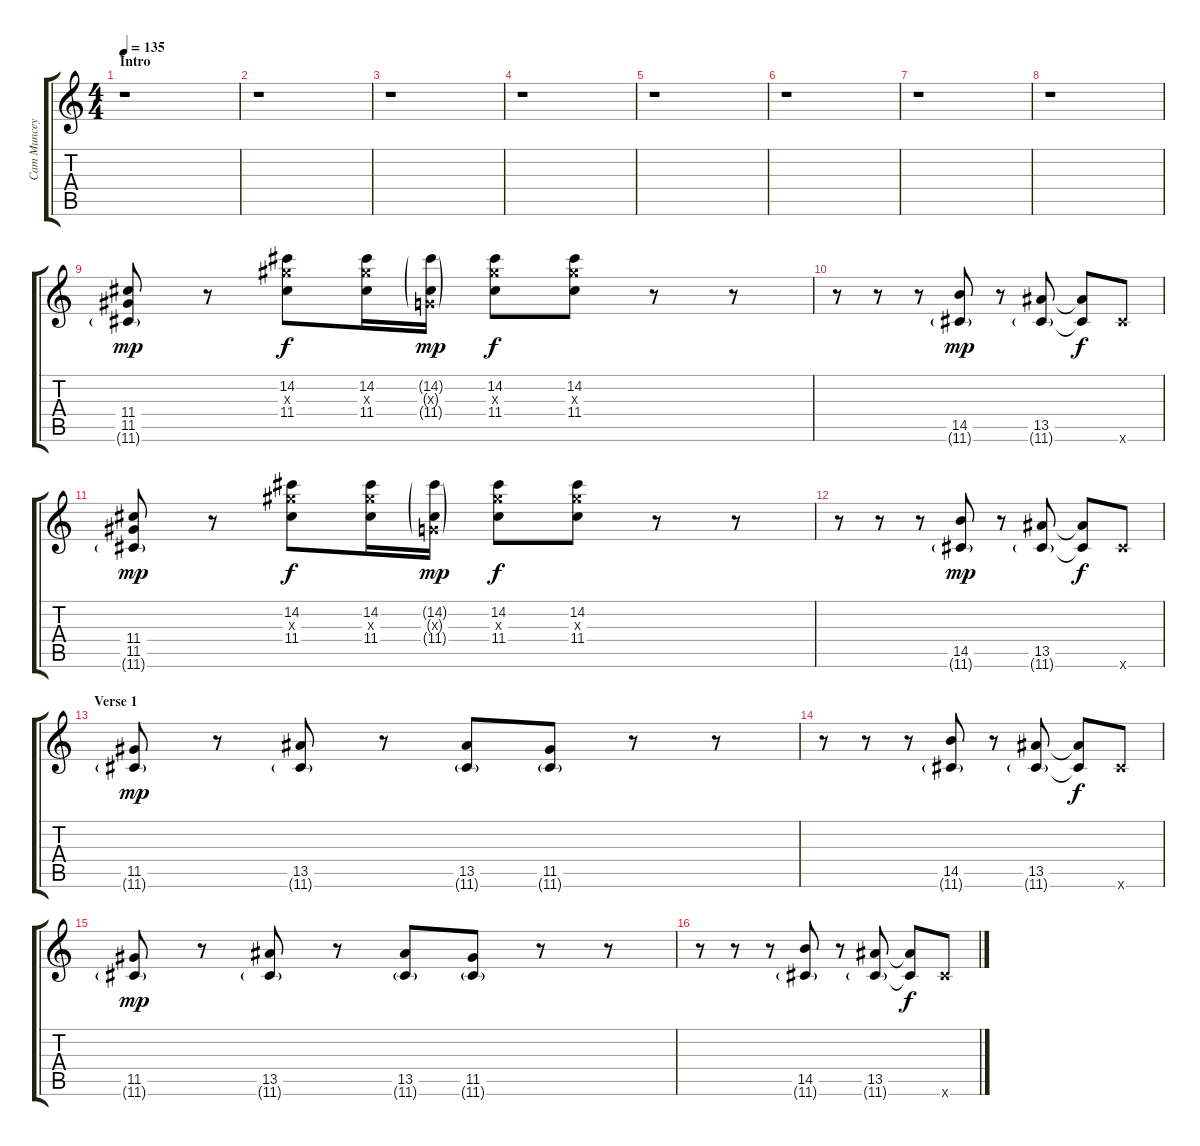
\track ("Cam Muncey - Guitar II" "Cam Muncey") {instrument overdrivenguitar}
\staff {score tabs}
\tuning (E4 B3 G3 D3 A2 D2) {hide}
\ts (4 4)
\section ("" "Intro")
\tempo 135
\clef g2
\ks c
r.1{dy mp instrument overdrivenguitar} |
r.1 |
r.1 |
r.1 |
r.1 |
r.1 |
r.1 |
r.1 |
(11.4 11.5 11.6{g}).8 r.8 (14.2 13.3{x} 11.4).8{dy f} (14.2 13.3{x} 11.4).16 (14.2{g} 0.3{g x} 11.4{g}).16{dy mp} (14.2 13.3{x} 11.4).8{dy f} (14.2 13.3{x} 11.4).8 r.8 r.8 |
r.8 r.8 r.8 (14.5 11.6{g}).8{dy mp} r.8 (13.5 11.6{g}).8 (13.5{t} 11.6{t}).8{dy f} 11.6{x}.8 |
(11.4 11.5 11.6{g}).8{dy mp} r.8 (14.2 13.3{x} 11.4).8{dy f} (14.2 13.3{x} 11.4).16 (14.2{g} 0.3{g x} 11.4{g}).16{dy mp} (14.2 13.3{x} 11.4).8{dy f} (14.2 13.3{x} 11.4).8 r.8 r.8 |
r.8 r.8 r.8 (14.5 11.6{g}).8{dy mp} r.8 (13.5 11.6{g}).8 (13.5{t} 11.6{t}).8{dy f} 11.6{x}.8 |
\section ("" "Verse 1")
(11.5 11.6{g}).8{dy mp} r.8 (13.5 11.6{g}).8 r.8 (13.5 11.6{g}).8 (11.5 11.6{g}).8 r.8 r.8 |
r.8 r.8 r.8 (14.5 11.6{g}).8 r.8 (13.5 11.6{g}).8 (13.5{t} 11.6{t}).8{dy f} 11.6{x}.8 |
(11.5 11.6{g}).8{dy mp} r.8 (13.5 11.6{g}).8 r.8 (13.5 11.6{g}).8 (11.5 11.6{g}).8 r.8 r.8 |
r.8 r.8 r.8 (14.5 11.6{g}).8 r.8 (13.5 11.6{g}).8 (13.5{t} 11.6{t}).8{dy f} 11.6{x}.8
